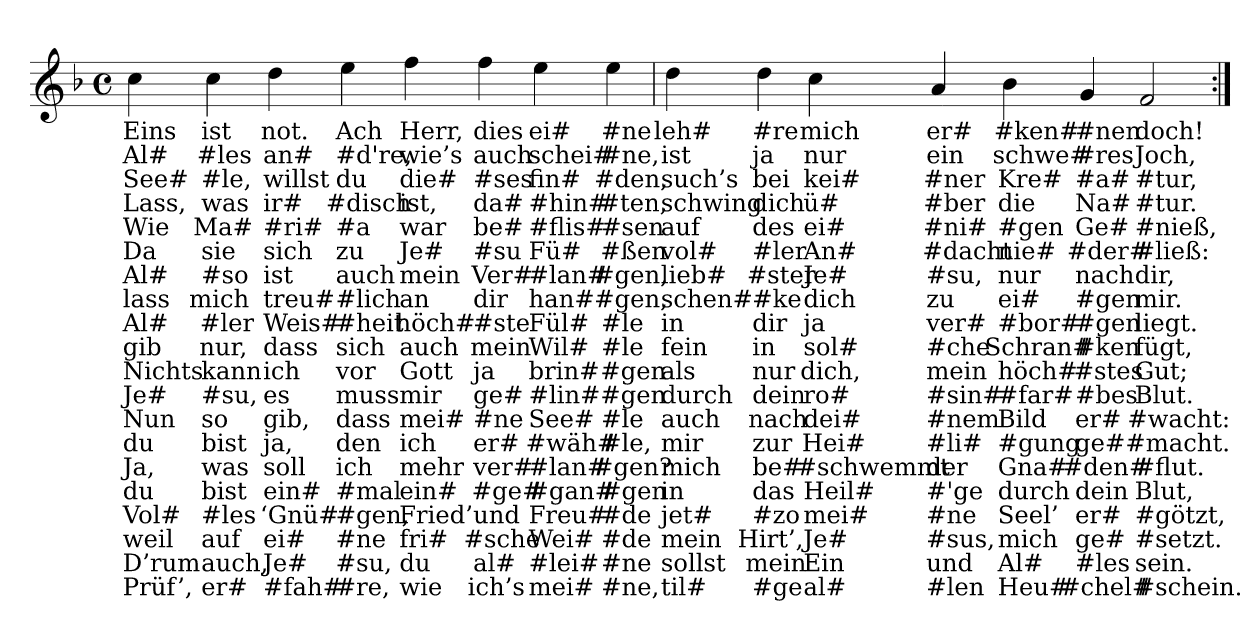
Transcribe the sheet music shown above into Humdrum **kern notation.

**kern	**text	**text	**text	**text	**text	**text	**text	**text	**text	**text	**text	**text	**text	**text	**text	**text	**text	**text	**text	**text
*part1	*part1	*part1	*part1	*part1	*part1	*part1	*part1	*part1	*part1	*part1	*part1	*part1	*part1	*part1	*part1	*part1	*part1	*part1	*part1	*part1
*staff1	*staff1	*staff1	*staff1	*staff1	*staff1	*staff1	*staff1	*staff1	*staff1	*staff1	*staff1	*staff1	*staff1	*staff1	*staff1	*staff1	*staff1	*staff1	*staff1	*staff1
*clefG2	*	*	*	*	*	*	*	*	*	*	*	*	*	*	*	*	*	*	*	*
*k[b-]	*	*	*	*	*	*	*	*	*	*	*	*	*	*	*	*	*	*	*	*
*M4/4	*	*	*	*	*	*	*	*	*	*	*	*	*	*	*	*	*	*	*	*
*met(c)	*	*	*	*	*	*	*	*	*	*	*	*	*	*	*	*	*	*	*	*
=	=	=	=	=	=	=	=	=	=	=	=	=	=	=	=	=	=	=	=	=
4cc	Eins	Al#	See#	Lass,	Wie	Da	Al#	lass	Al#	gib	Nichts	Je#	Nun	du	Ja,	du	Vol#	weil	D’rum	Prüf’,
4cc	ist	#les	#le,	was	Ma#	sie	#so	mich	#ler	nur,	kann	#su,	so	bist	was	bist	#les	auf	auch,	er#
4dd	not.	an#	willst	ir#	#ri#	sich	ist	treu#	Weis#	dass	ich	es	gib,	ja,	soll	ein#	‘Gnü#	ei#	Je#	#fah#
4ee	Ach	#d're,	du	#disch	#a	zu	auch	#lich	#heit	sich	vor	muss	dass	den	ich	#mal	#gen,	#ne	#su,	#re,
4ff	Herr,	wie’s	die#	ist,	war	Je#	mein	an	höch#	auch	Gott	mir	mei#	ich	mehr	ein#	Fried’	fri#	du	wie
4ff	dies	auch	#ses	da#	be#	#su	Ver#	dir	#ste	mein	ja	ge#	#ne	er#	ver#	#ge#	und	#sche	al#	ich’s
4ee	ei#	schei#	fin#	#hin#	#flis#	Fü#	#lan#	han#	Fül#	Wil#	brin#	#lin#	See#	#wäh#	#lan#	#gan#	Freu#	Wei#	#lei#	mei#
4ee	#ne	#ne,	#den,	#ten,	#sen	#ßen	#gen,	#gen,	#le	#le	#gen	#gen	#le	#le,	#gen?	#gen	#de	#de	#ne	#ne,
=	=	=	=	=	=	=	=	=	=	=	=	=	=	=	=	=	=	=	=	=
4dd	leh#	ist	such’s	schwing	auf	vol#	lieb#	schen#	in	fein	als	durch	auch	mir	mich	in	jet#	mein	sollst	til#
4dd	#re	ja	bei	dich	des	#ler	#ster	#ke	dir	in	nur	dein	nach	zur	be#	das	#zo	Hirt’,	mein	#ge
4cc	mich	nur	kei#	ü#	ei#	An#	Je#	dich	ja	sol#	dich,	ro#	dei#	Hei#	#schwemmt	Heil#	mei#	Je#	Ein	al#
4a	er#	ein	#ner	#ber	#ni#	#dacht	#su,	zu	ver#	#che	mein	#sin#	#nem	#li#	der	#'ge	#ne	#sus,	und	#len
4b-	#ken#	schwe#	Kre#	die	#gen	nie#	nur	ei#	#bor#	Schran#	höch#	#far#	Bild	#gung	Gna#	durch	Seel’	mich	Al#	Heu#
4g	#nen	#res	#a#	Na#	Ge#	#der#	nach	#gen	#gen	#ken	#stes	#bes	er#	ge#	#den#	dein	er#	ge#	#les	#chel#
2f	doch!	Joch,	#tur,	#tur.	#nieß,	#ließ:	dir,	mir.	liegt.	fügt,	Gut;	Blut.	#wacht:	#macht.	#flut.	Blut,	#götzt,	#setzt.	sein.	#schein.
=:|!	=:|!	=:|!	=:|!	=:|!	=:|!	=:|!	=:|!	=:|!	=:|!	=:|!	=:|!	=:|!	=:|!	=:|!	=:|!	=:|!	=:|!	=:|!	=:|!	=:|!
*-	*-	*-	*-	*-	*-	*-	*-	*-	*-	*-	*-	*-	*-	*-	*-	*-	*-	*-	*-	*-
